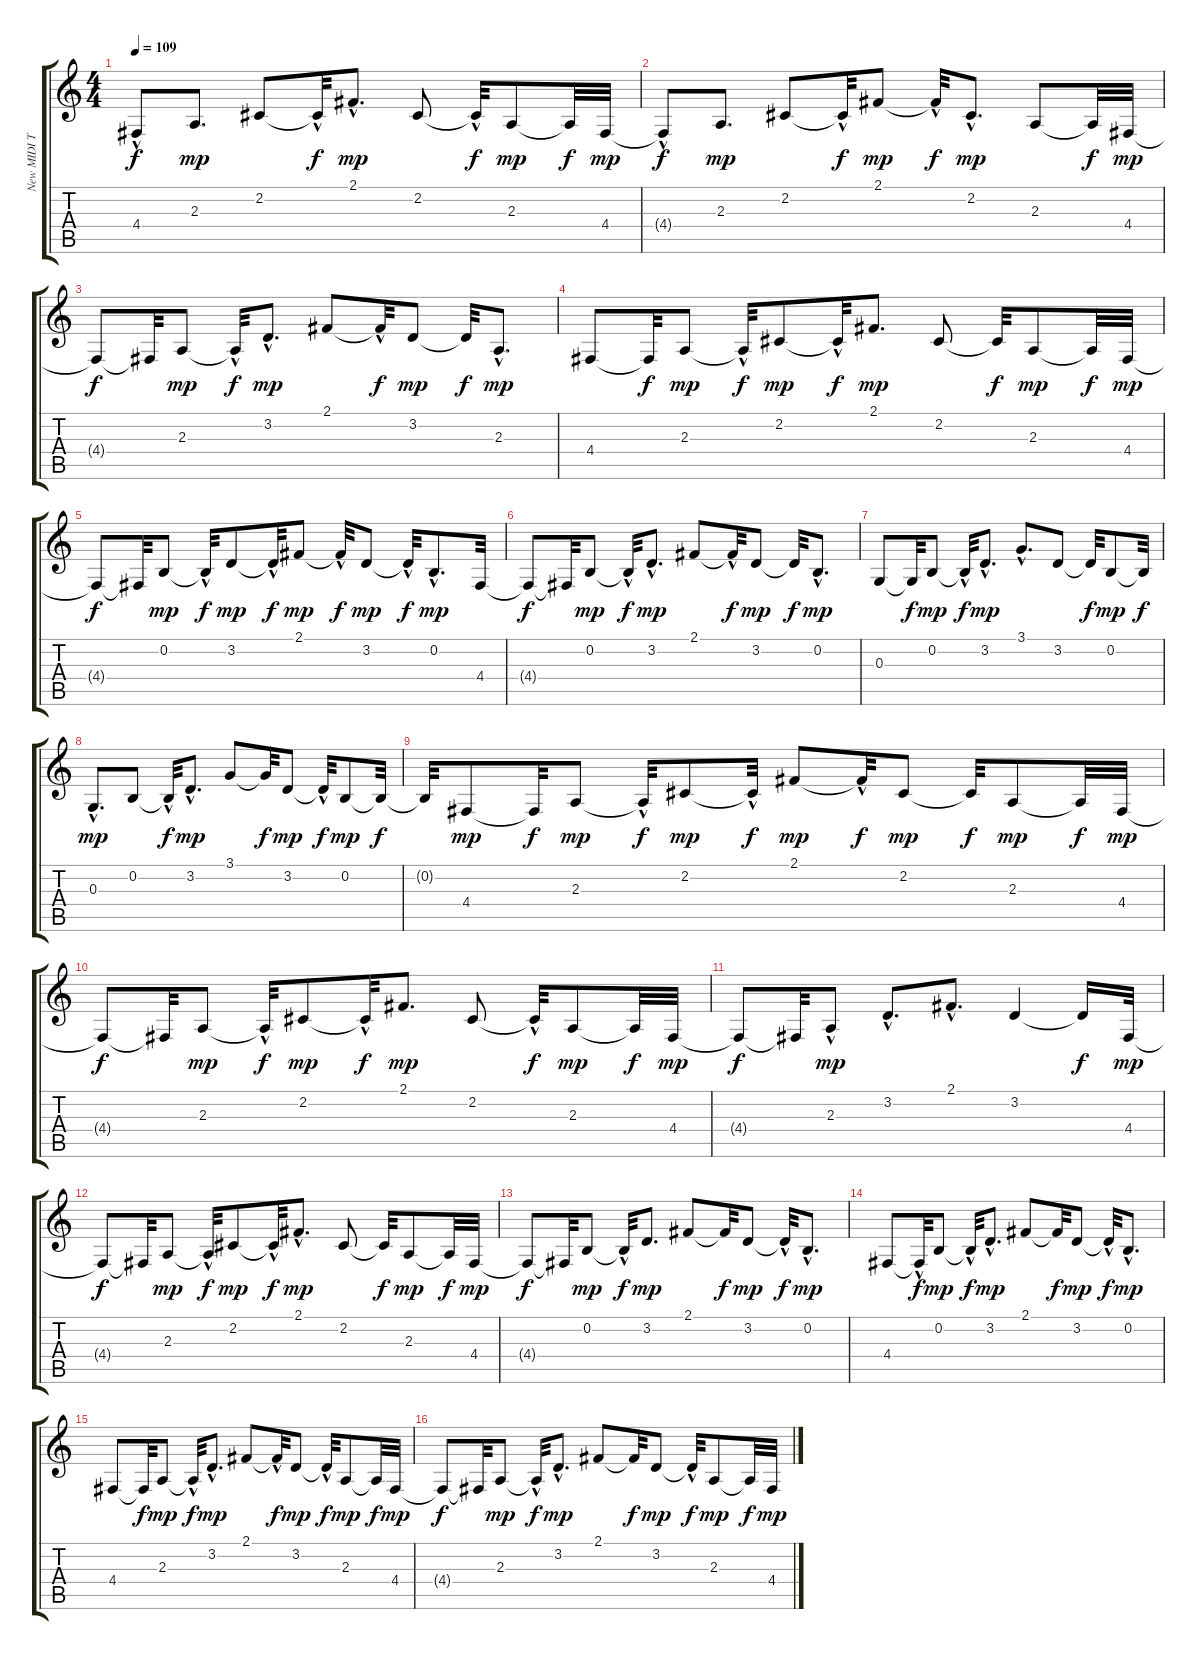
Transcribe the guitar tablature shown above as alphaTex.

\track ("New MIDI Track" "New MIDI T") {instrument orchestralharp}
\staff {score tabs}
\tuning (E4 B3 G3 D3 A2 E2) {hide}
\ts (4 4)
\tempo 109
\clef g2
\ks c
4.4{hac t}.8{dy f} 2.3.8{d dy mp} 2.2.8 2.2{hac t}.32{dy f} 2.1{hac}.8{d dy mp} 2.2.8 2.2{hac t}.32{dy f} 2.3.8{dy mp} 2.3{t}.32{dy f} 4.4.32{dy mp} |
4.4{hac t}.8{dy f} 2.3.8{d dy mp} 2.2.8 2.2{hac t}.32{dy f} 2.1.8{dy mp} 2.1{hac t}.32{dy f} 2.2{hac}.8{d dy mp} 2.3.8 2.3{t}.32{dy f} 4.4.32{dy mp} |
4.4{t}.8{dy f} 4.4{t}.32 2.3.8{dy mp} 2.3{hac t}.32{dy f} 3.2{hac}.8{d dy mp} 2.1.8 2.1{hac t}.32{dy f} 3.2.8{dy mp} 3.2{t}.32{dy f} 2.3{hac}.8{d dy mp} |
4.4.8 4.4{t}.32{dy f} 2.3.8{dy mp} 2.3{hac t}.32{dy f} 2.2.8{dy mp} 2.2{hac t}.32{dy f} 2.1.8{d dy mp} 2.2.8 2.2{t}.32{dy f} 2.3.8{dy mp} 2.3{t}.32{dy f} 4.4.32{dy mp} |
4.4{t}.8{dy f} 4.4{t}.32 0.2.8{dy mp} 0.2{hac t}.32{dy f} 3.2.8{dy mp} 3.2{hac t}.32{dy f} 2.1.8{dy mp} 2.1{hac t}.32{dy f} 3.2.8{dy mp} 3.2{hac t}.32{dy f} 0.2{hac}.8{d dy mp} 4.4.32 |
4.4{t}.8{dy f} 4.4{t}.32 0.2.8{dy mp} 0.2{hac t}.32{dy f} 3.2{hac}.8{d dy mp} 2.1.8 2.1{hac t}.32{dy f} 3.2.8{dy mp} 3.2{t}.32{dy f} 0.2{hac}.8{d dy mp} |
0.3.8 0.3{t}.32{dy f} 0.2.8{dy mp} 0.2{hac t}.32{dy f} 3.2{hac}.8{d dy mp} 3.1{hac}.8{d} 3.2.8 3.2{t}.32{dy f} 0.2.8{dy mp} 0.2{t}.32{dy f} |
0.3{hac}.8{d dy mp} 0.2.8 0.2{hac t}.32{dy f} 3.2{hac}.8{d dy mp} 3.1.8 3.1{t}.32{dy f} 3.2.8{dy mp} 3.2{hac t}.32{dy f} 0.2.8{dy mp} 0.2{t}.32{dy f} |
0.2{t}.32 4.4.8{dy mp} 4.4{t}.32{dy f} 2.3.8{dy mp} 2.3{hac t}.32{dy f} 2.2.8{dy mp} 2.2{hac t}.32{dy f} 2.1.8{dy mp} 2.1{hac t}.32{dy f} 2.2.8{dy mp} 2.2{t}.32{dy f} 2.3.8{dy mp} 2.3{t}.32{dy f} 4.4.32{dy mp} |
4.4{t}.8{dy f} 4.4{t}.32 2.3.8{dy mp} 2.3{hac t}.32{dy f} 2.2.8{dy mp} 2.2{hac t}.32{dy f} 2.1.8{d dy mp} 2.2.8 2.2{hac t}.32{dy f} 2.3.8{dy mp} 2.3{t}.32{dy f} 4.4.32{dy mp} |
4.4{t}.8{dy f} 4.4{t}.32 2.3{hac}.8{dy mp} 3.2{hac}.8{d} 2.1{hac}.8{d} 3.2.4 3.2{t}.16{dy f} 4.4.32{dy mp} |
4.4{t}.8{dy f} 4.4{t}.32 2.3.8{dy mp} 2.3{hac t}.32{dy f} 2.2.8{dy mp} 2.2{hac t}.32{dy f} 2.1{hac}.8{d dy mp} 2.2.8 2.2{t}.32{dy f} 2.3.8{dy mp} 2.3{t}.32{dy f} 4.4.32{dy mp} |
4.4{t}.8{dy f} 4.4{t}.32 0.2.8{dy mp} 0.2{hac t}.32{dy f} 3.2.8{d dy mp} 2.1.8 2.1{t}.32{dy f} 3.2.8{dy mp} 3.2{hac t}.32{dy f} 0.2{hac}.8{d dy mp} |
4.4.8 4.4{hac t}.32{dy f} 0.2.8{dy mp} 0.2{hac t}.32{dy f} 3.2{hac}.8{d dy mp} 2.1.8 2.1{t}.32{dy f} 3.2.8{dy mp} 3.2{hac t}.32{dy f} 0.2{hac}.8{d dy mp} |
4.4.8 4.4{t}.32{dy f} 2.3.8{dy mp} 2.3{hac t}.32{dy f} 3.2{hac}.8{d dy mp} 2.1.8 2.1{hac t}.32{dy f} 3.2.8{dy mp} 3.2{hac t}.32{dy f} 2.3.8{dy mp} 2.3{t}.32{dy f} 4.4.32{dy mp} |
4.4{t}.8{dy f} 4.4{t}.32 2.3.8{dy mp} 2.3{hac t}.32{dy f} 3.2{hac}.8{d dy mp} 2.1.8 2.1{t}.32{dy f} 3.2.8{dy mp} 3.2{hac t}.32{dy f} 2.3.8{dy mp} 2.3{t}.32{dy f} 4.4.32{dy mp}
